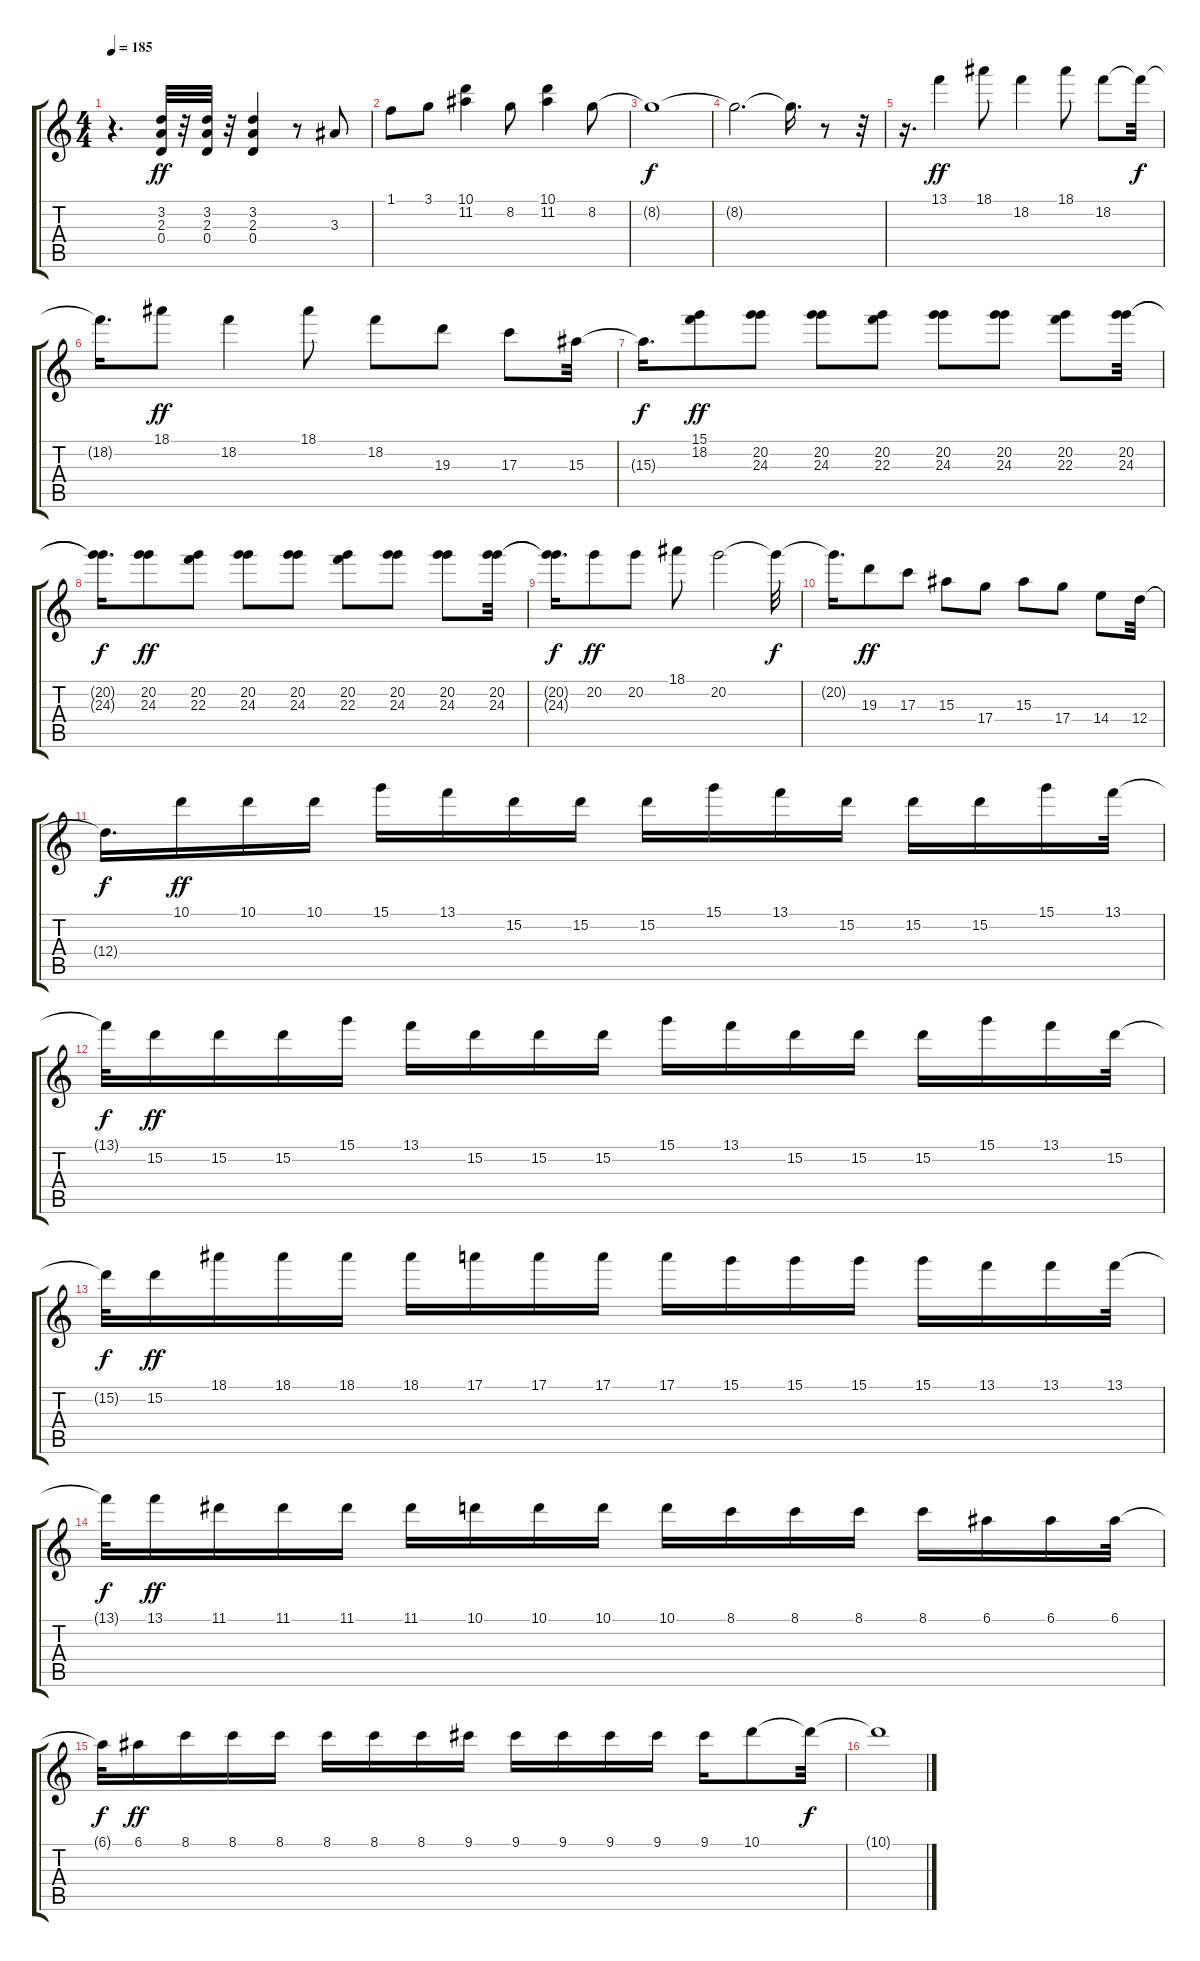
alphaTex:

\track "" {instrument overdrivenguitar}
\staff {score tabs}
\tuning (E4 B3 G3 D3 A2 E2) {hide}
\ts (4 4)
\tempo 185
\clef g2
\ks c
r.4{d dy ff} (3.2 2.3 0.4).32 r.32 (3.2 2.3 0.4).32 r.32 (3.2 2.3 0.4).4 r.8 3.3.8 |
1.1.8 3.1.8 (10.1 11.2).4 8.2.8 (10.1 11.2).4 8.2.8 |
8.2{t}.1{dy f} |
8.2{t}.2{d} 8.2{t}.16{d} r.8 r.32 |
r.16{d} 13.1.4{dy ff} 18.1.8 18.2.4 18.1.8 18.2.8 18.2{t}.32{dy f} |
18.2{t}.16{d} 18.1.8{dy ff} 18.2.4 18.1.8 18.2.8 19.3.8 17.3.8 15.3.32 |
15.3{t}.16{d dy f} (15.1 18.2).8{dy ff} (20.2 24.3).8 (20.2 24.3).8 (20.2 22.3).8 (20.2 24.3).8 (20.2 24.3).8 (20.2 22.3).8 (20.2 24.3).32 |
(20.2{t} 24.3{t}).16{d dy f} (20.2 24.3).8{dy ff} (20.2 22.3).8 (20.2 24.3).8 (20.2 24.3).8 (20.2 22.3).8 (20.2 24.3).8 (20.2 24.3).8 (20.2 24.3).32 |
(20.2{t} 24.3{t}).16{d dy f} 20.2.8{dy ff} 20.2.8 18.1.8 20.2.2 20.2{t}.32{dy f} |
20.2{t}.16{d} 19.3.8{dy ff} 17.3.8 15.3.8 17.4.8 15.3.8 17.4.8 14.4.8 12.4.32 |
12.4{t}.16{d dy f} 10.1.16{dy ff} 10.1.16 10.1.16 15.1.16 13.1.16 15.2.16 15.2.16 15.2.16 15.1.16 13.1.16 15.2.16 15.2.16 15.2.16 15.1.16 13.1.32 |
13.1{t}.32{dy f} 15.2.16{dy ff} 15.2.16 15.2.16 15.1.16 13.1.16 15.2.16 15.2.16 15.2.16 15.1.16 13.1.16 15.2.16 15.2.16 15.2.16 15.1.16 13.1.16 15.2.32 |
15.2{t}.32{dy f} 15.2.16{dy ff} 18.1.16 18.1.16 18.1.16 18.1.16 17.1.16 17.1.16 17.1.16 17.1.16 15.1.16 15.1.16 15.1.16 15.1.16 13.1.16 13.1.16 13.1.32 |
13.1{t}.32{dy f} 13.1.16{dy ff} 11.1.16 11.1.16 11.1.16 11.1.16 10.1.16 10.1.16 10.1.16 10.1.16 8.1.16 8.1.16 8.1.16 8.1.16 6.1.16 6.1.16 6.1.32 |
6.1{t}.32{dy f} 6.1.16{dy ff} 8.1.16 8.1.16 8.1.16 8.1.16 8.1.16 8.1.16 9.1.16 9.1.16 9.1.16 9.1.16 9.1.16 9.1.16 10.1.8 10.1{t}.32{dy f} |
10.1{t}.1
